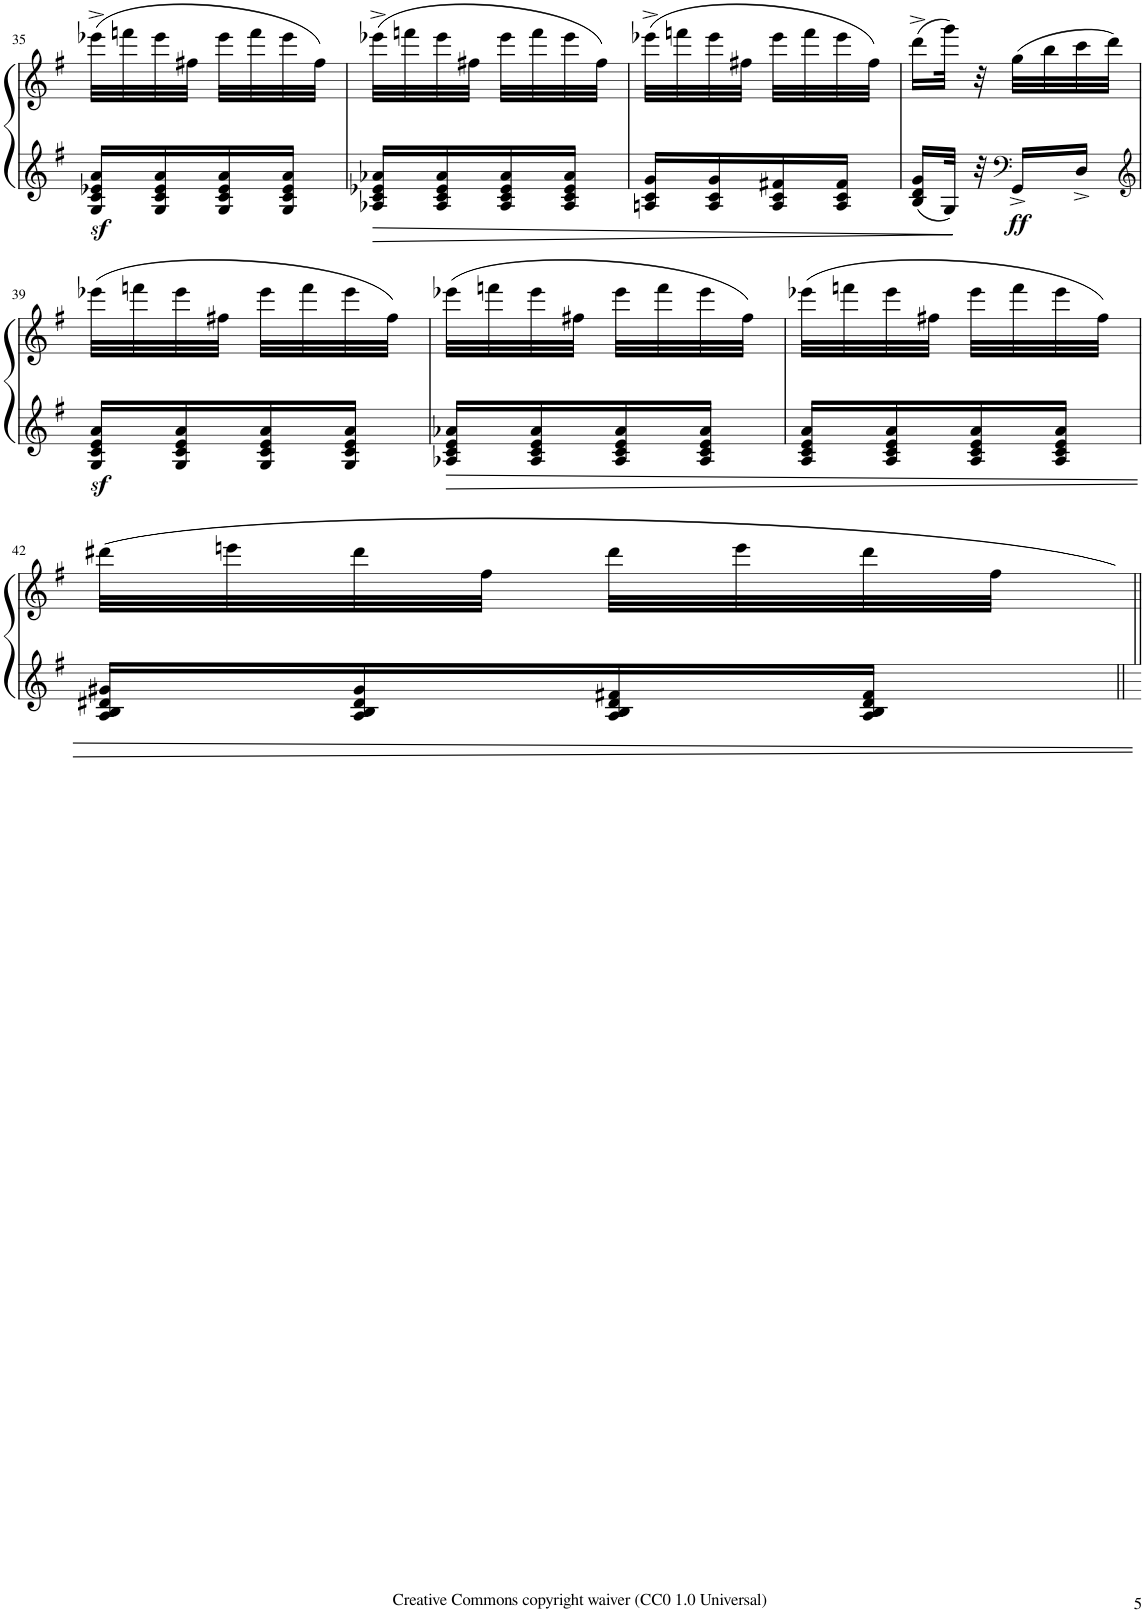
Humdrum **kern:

**kern	**kern	**dynam
*part1	*part1	*part1
*staff2	*staff1	*staff1/2
*I"Piano	*	*
*I'Pno	*	*
!!LO:PB:g=z
*clefG2	*clefG2	*
*k[f#]	*k[f#]	*
*M4/16	*M4/16	*
=35	=35	=35
16G/z< 16c/z< 16e-X/z< 16a/z<LL	(32eee-X^\LLL	.
.	32fffn\	.
16G/ 16c/ 16e-/ 16a/	32eee-\	.
.	32ff#X\JJJ	.
16G/ 16c/ 16e-/ 16a/	32eee-\LLL	.
.	32fff\	.
16G/ 16c/ 16e-/ 16a/JJ	32eee-\	.
.	32ff#\JJJ)	.
=36	=36	=36
16A-X/ 16c/ 16e-X/ 16a-X/LL	(32eee-X^\LLL	.
.	32fffn\	.
16A-/ 16c/ 16e-/ 16a-/	32eee-\	.
.	32ff#X\JJJ	.
16A-/ 16c/ 16e-/ 16a-/	32eee-\LLL	.
.	32fff\	.
16A-/ 16c/ 16e-/ 16a-/JJ	32eee-\	.
.	32ff#\JJJ)	.
=37	=37	=37
16An/ 16c/ 16g/LL	(32eee-X^\LLL	.
.	32fffn\	.
16A/ 16c/ 16g/	32eee-\	.
.	32ff#X\JJJ	.
16A/ 16c/ 16f#X/	32eee-\LLL	.
.	32fff\	.
16A/ 16c/ 16f#/JJ	32eee-\	.
.	32ff#\JJJ)	.
=38	=38	=38
16B/ 16d/ 16g/LL	(16ddd^\LL	.
32G/JJk	32ggg\JJk)	.
32r	32r	.
*clefF4	*	*
!	!	!LO:DY:b=2
16GG^/LL	(32gg\LLL	ff
.	32bb\	.
16D^/JJ	32ccc\	.
.	32ddd\JJJ)	.
!!LO:LB:g=z
=39	=39	=39
*clefG2	*	*
16G/z< 16c/z< 16e/z< 16a/z<LL	(32eee-X\LLL	.
.	32fffn\	.
16G/ 16c/ 16e/ 16a/	32eee-\	.
.	32ff#X\JJJ	.
16G/ 16c/ 16e/ 16a/	32eee-\LLL	.
.	32fff\	.
16G/ 16c/ 16e/ 16a/JJ	32eee-\	.
.	32ff#\JJJ)	.
=40	=40	=40
16A-X/ 16c/ 16e/ 16a-X/LL	(32eee-X\LLL	.
.	32fffn\	.
16A-/ 16c/ 16e/ 16a-/	32eee-\	.
.	32ff#X\JJJ	.
16A-/ 16c/ 16e/ 16a-/	32eee-\LLL	.
.	32fff\	.
16A-/ 16c/ 16e/ 16a-/JJ	32eee-\	.
.	32ff#\JJJ)	.
=41	=41	=41
16A/ 16c/ 16e/ 16a/LL	(32eee-X\LLL	.
.	32fffn\	.
16A/ 16c/ 16e/ 16a/	32eee-\	.
.	32ff#X\JJJ	.
16A/ 16c/ 16e/ 16a/	32eee-\LLL	.
.	32fff\	.
16A/ 16c/ 16e/ 16a/JJ	32eee-\	.
.	32ff#\JJJ)	.
!!LO:LB:g=z
=42	=42	=42
16A/ 16B/ 16d#X/ 16g#X/LL	32ddd#X\LLL	.
.	32eeen\	.
16A/ 16B/ 16d#/ 16g#/	32ddd#\	.
.	32ff#\JJJ	.
16A/ 16B/ 16d#/ 16f#X/	32ddd#\LLL	.
.	32eee\	.
16A/ 16B/ 16d#/ 16f#/JJ	32ddd#\	.
.	32ff#\JJJ	.
=||	=||	=||
*-	*-	*-
